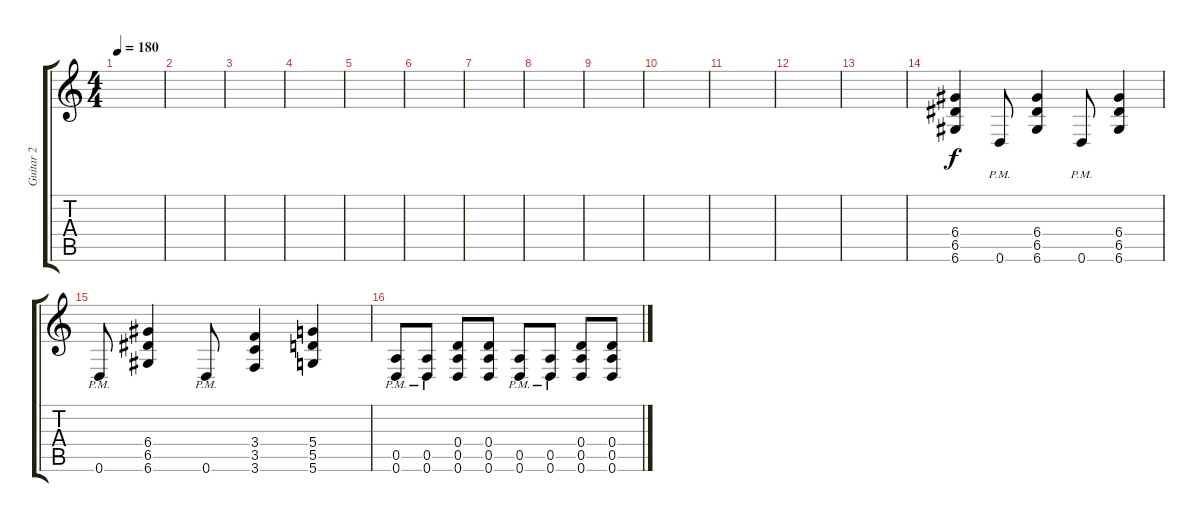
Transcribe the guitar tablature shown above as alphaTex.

\track ("Guitar 2" "Guitar 2") {instrument distortionguitar}
\staff {score tabs}
\tuning (E4 B3 G3 D3 A2 D2) {hide}
\ts (4 4)
\tempo 180
\clef g2
\ks c
|
|
|
|
|
|
|
|
|
|
|
|
|
(6.4 6.5 6.6).4 0.6{pm}.8 (6.4 6.5 6.6).4 0.6{pm}.8 (6.4 6.5 6.6).4 |
0.6{pm}.8 (6.4 6.5 6.6).4 0.6{pm}.8 (3.4 3.5 3.6).4 (5.4 5.5 5.6).4 |
(0.5{pm} 0.6{pm}).8 (0.5{pm} 0.6{pm}).8 (0.4 0.5 0.6).8 (0.4 0.5 0.6).8 (0.5{pm} 0.6{pm}).8 (0.5{pm} 0.6{pm}).8 (0.4 0.5 0.6).8 (0.4 0.5 0.6).8
